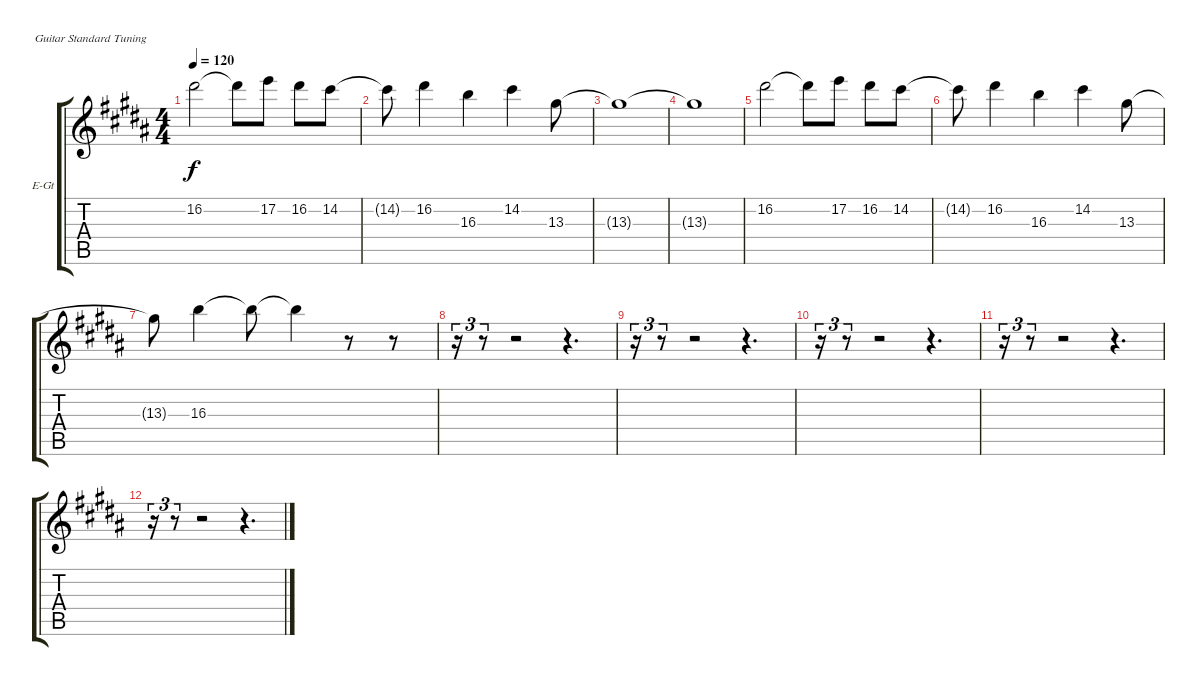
\bracketExtendMode groupsimilarinstruments
\firstSystemTrackNameOrientation horizontal
\otherSystemsTrackNameOrientation horizontal
\track ("Sly" "E-Gt") {instrument overdrivenguitar}
\staff {score tabs}
\tuning (E4 B3 G3 D3 A2 E2)
\ts (4 4)
\tempo 120
\clef g2
\ks g#minor
16.2{acc #}.2{dy f} 16.2{t acc #}.8 17.2{acc forcenatural}.8 16.2{acc #}.8 14.2{acc #}.8 |
14.2{t acc #}.8 16.2{acc #}.4 16.3{acc forcenatural}.4 14.2{acc #}.4 13.3{acc #}.8 |
13.3{t acc #}.1 |
13.3{t acc #}.1 |
16.2{acc #}.2 16.2{t acc #}.8 17.2{acc forcenatural}.8 16.2{acc #}.8 14.2{acc #}.8 |
14.2{t acc #}.8 16.2{acc #}.4 16.3{acc forcenatural}.4 14.2{acc #}.4 13.3{acc #}.8 |
13.3{t acc #}.8 16.3{acc forcenatural}.4 16.3{t acc forcenatural}.8 16.3{t acc forcenatural}.4 r.8 r.8 |
r.16{tu (3 2)} r.8{tu (3 2)} r.2 r.4{d} |
r.16{tu (3 2)} r.8{tu (3 2)} r.2 r.4{d} |
r.16{tu (3 2)} r.8{tu (3 2)} r.2 r.4{d} |
r.16{tu (3 2)} r.8{tu (3 2)} r.2 r.4{d} |
r.16{tu (3 2)} r.8{tu (3 2)} r.2 r.4{d}
